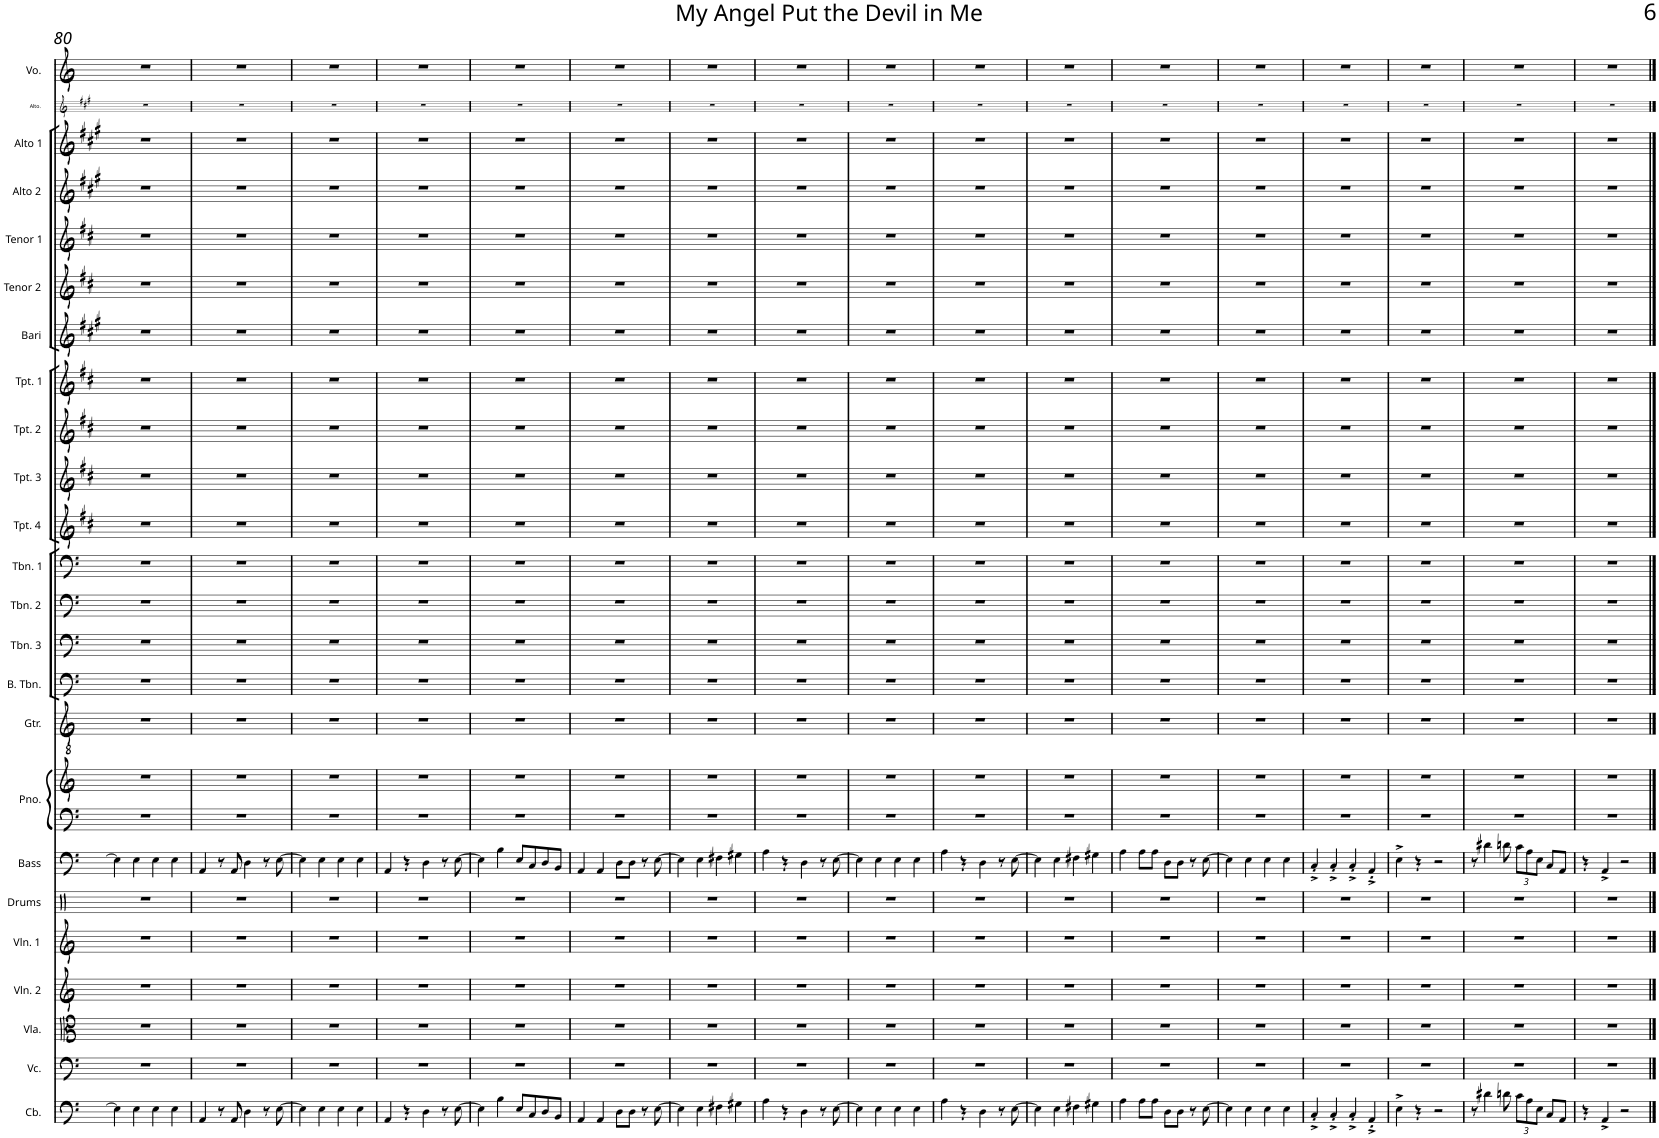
**kern	**kern	**kern	**kern	**kern	**kern	**kern	**kern	**kern	**kern	**kern	**kern	**kern	**kern	**kern	**kern	**kern	**kern	**kern	**kern	**kern	**kern	**kern	**kern	**kern
*part24	*part23	*part22	*part21	*part20	*part19	*part18	*part17	*part17	*part16	*part15	*part14	*part13	*part12	*part11	*part10	*part9	*part8	*part7	*part6	*part5	*part4	*part3	*part2	*part1
*staff25	*staff24	*staff23	*staff22	*staff21	*staff20	*staff19	*staff18	*staff17	*staff16	*staff15	*staff14	*staff13	*staff12	*staff11	*staff10	*staff9	*staff8	*staff7	*staff6	*staff5	*staff4	*staff3	*staff2	*staff1
*I"Contrabass (opt.)	*I"Violoncello (opt.)	*I"Viola  (opt.)	*I"Violin 2 (opt.)	*I"Violin 1 (opt.)	*I"Drums	*I"Bass	*I"Piano	*	*I"Guitar	*I"Bass Trombone	*I"Trombone 3	*I"Trombone 2	*I"Trombone 1	*I"Trumpet 4	*I"Trumpet 3	*I"Trumpet 2	*I"Trumpet 1	*I"Bari Sax	*I"Tenor Sax 2	*I"Tenor Sax 1	*I"Alto Sax 2	*I"Alto Sax 1	*I"Alto Sax (opt.)	*I"Voice
*I'Cb.	*I'Vc.	*I'Vla.	*I'Vln. 2	*I'Vln. 1	*I'Drums	*I'Bass	*I'Pno.	*	*I'Gtr.	*I'B. Tbn.	*I'Tbn. 3	*I'Tbn. 2	*I'Tbn. 1	*I'Tpt. 4	*I'Tpt. 3	*I'Tpt. 2	*I'Tpt. 1	*I'Bari	*I'Tenor 2	*I'Tenor 1	*I'Alto 2	*I'Alto 1	*I'Alto.	*I'Vo.
!!LO:PB:g=z
*clefF4	*clefF4	*clefC3	*clefG2	*clefG2	*clefX	*clefF4	*clefF4	*clefG2	*clefGv2	*clefF4	*clefF4	*clefF4	*clefF4	*clefG2	*clefG2	*clefG2	*clefG2	*clefG2	*clefG2	*clefG2	*clefG2	*clefG2	*clefG2	*clefG2
*Trd7c12	*	*	*	*	*	*Trd7c12	*	*	*	*	*	*	*	*Trd1c2	*Trd1c2	*Trd1c2	*Trd1c2	*Trd12c21	*Trd8c14	*Trd8c14	*Trd5c9	*Trd5c9	*Trd5c9	*
*k[]	*k[]	*k[]	*k[]	*k[]	*k[]	*k[]	*k[]	*k[]	*k[]	*k[]	*k[]	*k[]	*k[]	*k[f#c#]	*k[f#c#]	*k[f#c#]	*k[f#c#]	*k[f#c#g#]	*k[f#c#]	*k[f#c#]	*k[f#c#g#]	*k[f#c#g#]	*k[f#c#g#]	*k[]
*M4/4	*M4/4	*M4/4	*M4/4	*M4/4	*M4/4	*M4/4	*M4/4	*M4/4	*M4/4	*M4/4	*M4/4	*M4/4	*M4/4	*M4/4	*M4/4	*M4/4	*M4/4	*M4/4	*M4/4	*M4/4	*M4/4	*M4/4	*M4/4	*M4/4
=80	=80	=80	=80	=80	=80	=80	=80	=80	=80	=80	=80	=80	=80	=80	=80	=80	=80	=80	=80	=80	=80	=80	=80	=80
4E\]	1r	1r	1r	1r	1r	4E\]	1r	1r	1r	1r	1r	1r	1r	1r	1r	1r	1r	1r	1r	1r	1r	1r	1r	1r
4E\	.	.	.	.	.	4E\	.	.	.	.	.	.	.	.	.	.	.	.	.	.	.	.	.	.
4E\	.	.	.	.	.	4E\	.	.	.	.	.	.	.	.	.	.	.	.	.	.	.	.	.	.
4E\	.	.	.	.	.	4E\	.	.	.	.	.	.	.	.	.	.	.	.	.	.	.	.	.	.
=81	=81	=81	=81	=81	=81	=81	=81	=81	=81	=81	=81	=81	=81	=81	=81	=81	=81	=81	=81	=81	=81	=81	=81	=81
4AA/	1r	1r	1r	1r	1r	4AA/	1r	1r	1r	1r	1r	1r	1r	1r	1r	1r	1r	1r	1r	1r	1r	1r	1r	1r
8r	.	.	.	.	.	8r	.	.	.	.	.	.	.	.	.	.	.	.	.	.	.	.	.	.
8AA/	.	.	.	.	.	8AA/	.	.	.	.	.	.	.	.	.	.	.	.	.	.	.	.	.	.
4D\	.	.	.	.	.	4D\	.	.	.	.	.	.	.	.	.	.	.	.	.	.	.	.	.	.
8r	.	.	.	.	.	8r	.	.	.	.	.	.	.	.	.	.	.	.	.	.	.	.	.	.
[8E\	.	.	.	.	.	[8E\	.	.	.	.	.	.	.	.	.	.	.	.	.	.	.	.	.	.
=82	=82	=82	=82	=82	=82	=82	=82	=82	=82	=82	=82	=82	=82	=82	=82	=82	=82	=82	=82	=82	=82	=82	=82	=82
4E\]	1r	1r	1r	1r	1r	4E\]	1r	1r	1r	1r	1r	1r	1r	1r	1r	1r	1r	1r	1r	1r	1r	1r	1r	1r
4E\	.	.	.	.	.	4E\	.	.	.	.	.	.	.	.	.	.	.	.	.	.	.	.	.	.
4E\	.	.	.	.	.	4E\	.	.	.	.	.	.	.	.	.	.	.	.	.	.	.	.	.	.
4E\	.	.	.	.	.	4E\	.	.	.	.	.	.	.	.	.	.	.	.	.	.	.	.	.	.
=83	=83	=83	=83	=83	=83	=83	=83	=83	=83	=83	=83	=83	=83	=83	=83	=83	=83	=83	=83	=83	=83	=83	=83	=83
4AA/	1r	1r	1r	1r	1r	4AA/	1r	1r	1r	1r	1r	1r	1r	1r	1r	1r	1r	1r	1r	1r	1r	1r	1r	1r
4r	.	.	.	.	.	4r	.	.	.	.	.	.	.	.	.	.	.	.	.	.	.	.	.	.
4D\	.	.	.	.	.	4D\	.	.	.	.	.	.	.	.	.	.	.	.	.	.	.	.	.	.
8r	.	.	.	.	.	8r	.	.	.	.	.	.	.	.	.	.	.	.	.	.	.	.	.	.
[8E\	.	.	.	.	.	[8E\	.	.	.	.	.	.	.	.	.	.	.	.	.	.	.	.	.	.
=84	=84	=84	=84	=84	=84	=84	=84	=84	=84	=84	=84	=84	=84	=84	=84	=84	=84	=84	=84	=84	=84	=84	=84	=84
4E\]	1r	1r	1r	1r	1r	4E\]	1r	1r	1r	1r	1r	1r	1r	1r	1r	1r	1r	1r	1r	1r	1r	1r	1r	1r
4B\	.	.	.	.	.	4B\	.	.	.	.	.	.	.	.	.	.	.	.	.	.	.	.	.	.
8E/L	.	.	.	.	.	8E/L	.	.	.	.	.	.	.	.	.	.	.	.	.	.	.	.	.	.
8C/	.	.	.	.	.	8C/	.	.	.	.	.	.	.	.	.	.	.	.	.	.	.	.	.	.
8D/	.	.	.	.	.	8D/	.	.	.	.	.	.	.	.	.	.	.	.	.	.	.	.	.	.
8BB/J	.	.	.	.	.	8BB/J	.	.	.	.	.	.	.	.	.	.	.	.	.	.	.	.	.	.
=85	=85	=85	=85	=85	=85	=85	=85	=85	=85	=85	=85	=85	=85	=85	=85	=85	=85	=85	=85	=85	=85	=85	=85	=85
4AA/	1r	1r	1r	1r	1r	4AA/	1r	1r	1r	1r	1r	1r	1r	1r	1r	1r	1r	1r	1r	1r	1r	1r	1r	1r
4AA/	.	.	.	.	.	4AA/	.	.	.	.	.	.	.	.	.	.	.	.	.	.	.	.	.	.
8D\L	.	.	.	.	.	8D\L	.	.	.	.	.	.	.	.	.	.	.	.	.	.	.	.	.	.
8D\J	.	.	.	.	.	8D\J	.	.	.	.	.	.	.	.	.	.	.	.	.	.	.	.	.	.
8r	.	.	.	.	.	8r	.	.	.	.	.	.	.	.	.	.	.	.	.	.	.	.	.	.
[8E\	.	.	.	.	.	[8E\	.	.	.	.	.	.	.	.	.	.	.	.	.	.	.	.	.	.
=86	=86	=86	=86	=86	=86	=86	=86	=86	=86	=86	=86	=86	=86	=86	=86	=86	=86	=86	=86	=86	=86	=86	=86	=86
4E\]	1r	1r	1r	1r	1r	4E\]	1r	1r	1r	1r	1r	1r	1r	1r	1r	1r	1r	1r	1r	1r	1r	1r	1r	1r
4E\	.	.	.	.	.	4E\	.	.	.	.	.	.	.	.	.	.	.	.	.	.	.	.	.	.
4F#X\	.	.	.	.	.	4F#X\	.	.	.	.	.	.	.	.	.	.	.	.	.	.	.	.	.	.
4G#X\	.	.	.	.	.	4G#X\	.	.	.	.	.	.	.	.	.	.	.	.	.	.	.	.	.	.
=87	=87	=87	=87	=87	=87	=87	=87	=87	=87	=87	=87	=87	=87	=87	=87	=87	=87	=87	=87	=87	=87	=87	=87	=87
4A\	1r	1r	1r	1r	1r	4A\	1r	1r	1r	1r	1r	1r	1r	1r	1r	1r	1r	1r	1r	1r	1r	1r	1r	1r
4r	.	.	.	.	.	4r	.	.	.	.	.	.	.	.	.	.	.	.	.	.	.	.	.	.
4D\	.	.	.	.	.	4D\	.	.	.	.	.	.	.	.	.	.	.	.	.	.	.	.	.	.
8r	.	.	.	.	.	8r	.	.	.	.	.	.	.	.	.	.	.	.	.	.	.	.	.	.
[8E\	.	.	.	.	.	[8E\	.	.	.	.	.	.	.	.	.	.	.	.	.	.	.	.	.	.
=88	=88	=88	=88	=88	=88	=88	=88	=88	=88	=88	=88	=88	=88	=88	=88	=88	=88	=88	=88	=88	=88	=88	=88	=88
4E\]	1r	1r	1r	1r	1r	4E\]	1r	1r	1r	1r	1r	1r	1r	1r	1r	1r	1r	1r	1r	1r	1r	1r	1r	1r
4E\	.	.	.	.	.	4E\	.	.	.	.	.	.	.	.	.	.	.	.	.	.	.	.	.	.
4E\	.	.	.	.	.	4E\	.	.	.	.	.	.	.	.	.	.	.	.	.	.	.	.	.	.
4E\	.	.	.	.	.	4E\	.	.	.	.	.	.	.	.	.	.	.	.	.	.	.	.	.	.
=89	=89	=89	=89	=89	=89	=89	=89	=89	=89	=89	=89	=89	=89	=89	=89	=89	=89	=89	=89	=89	=89	=89	=89	=89
4A\	1r	1r	1r	1r	1r	4A\	1r	1r	1r	1r	1r	1r	1r	1r	1r	1r	1r	1r	1r	1r	1r	1r	1r	1r
4r	.	.	.	.	.	4r	.	.	.	.	.	.	.	.	.	.	.	.	.	.	.	.	.	.
4D\	.	.	.	.	.	4D\	.	.	.	.	.	.	.	.	.	.	.	.	.	.	.	.	.	.
8r	.	.	.	.	.	8r	.	.	.	.	.	.	.	.	.	.	.	.	.	.	.	.	.	.
[8E\	.	.	.	.	.	[8E\	.	.	.	.	.	.	.	.	.	.	.	.	.	.	.	.	.	.
=90	=90	=90	=90	=90	=90	=90	=90	=90	=90	=90	=90	=90	=90	=90	=90	=90	=90	=90	=90	=90	=90	=90	=90	=90
4E\]	1r	1r	1r	1r	1r	4E\]	1r	1r	1r	1r	1r	1r	1r	1r	1r	1r	1r	1r	1r	1r	1r	1r	1r	1r
4E\	.	.	.	.	.	4E\	.	.	.	.	.	.	.	.	.	.	.	.	.	.	.	.	.	.
4F#X\	.	.	.	.	.	4F#X\	.	.	.	.	.	.	.	.	.	.	.	.	.	.	.	.	.	.
4G#X\	.	.	.	.	.	4G#X\	.	.	.	.	.	.	.	.	.	.	.	.	.	.	.	.	.	.
=91	=91	=91	=91	=91	=91	=91	=91	=91	=91	=91	=91	=91	=91	=91	=91	=91	=91	=91	=91	=91	=91	=91	=91	=91
4A\	1r	1r	1r	1r	1r	4A\	1r	1r	1r	1r	1r	1r	1r	1r	1r	1r	1r	1r	1r	1r	1r	1r	1r	1r
8A\L	.	.	.	.	.	8A\L	.	.	.	.	.	.	.	.	.	.	.	.	.	.	.	.	.	.
8A\J	.	.	.	.	.	8A\J	.	.	.	.	.	.	.	.	.	.	.	.	.	.	.	.	.	.
8D\L	.	.	.	.	.	8D\L	.	.	.	.	.	.	.	.	.	.	.	.	.	.	.	.	.	.
8D\J	.	.	.	.	.	8D\J	.	.	.	.	.	.	.	.	.	.	.	.	.	.	.	.	.	.
8r	.	.	.	.	.	8r	.	.	.	.	.	.	.	.	.	.	.	.	.	.	.	.	.	.
[8E\	.	.	.	.	.	[8E\	.	.	.	.	.	.	.	.	.	.	.	.	.	.	.	.	.	.
=92	=92	=92	=92	=92	=92	=92	=92	=92	=92	=92	=92	=92	=92	=92	=92	=92	=92	=92	=92	=92	=92	=92	=92	=92
4E\]	1r	1r	1r	1r	1r	4E\]	1r	1r	1r	1r	1r	1r	1r	1r	1r	1r	1r	1r	1r	1r	1r	1r	1r	1r
4E\	.	.	.	.	.	4E\	.	.	.	.	.	.	.	.	.	.	.	.	.	.	.	.	.	.
4E\	.	.	.	.	.	4E\	.	.	.	.	.	.	.	.	.	.	.	.	.	.	.	.	.	.
4E\	.	.	.	.	.	4E\	.	.	.	.	.	.	.	.	.	.	.	.	.	.	.	.	.	.
=93	=93	=93	=93	=93	=93	=93	=93	=93	=93	=93	=93	=93	=93	=93	=93	=93	=93	=93	=93	=93	=93	=93	=93	=93
4C'^/	1r	1r	1r	1r	1r	4C'^/	1r	1r	1r	1r	1r	1r	1r	1r	1r	1r	1r	1r	1r	1r	1r	1r	1r	1r
4C'^/	.	.	.	.	.	4C'^/	.	.	.	.	.	.	.	.	.	.	.	.	.	.	.	.	.	.
4C'^/	.	.	.	.	.	4C'^/	.	.	.	.	.	.	.	.	.	.	.	.	.	.	.	.	.	.
4AA'^/	.	.	.	.	.	4AA'^/	.	.	.	.	.	.	.	.	.	.	.	.	.	.	.	.	.	.
=94	=94	=94	=94	=94	=94	=94	=94	=94	=94	=94	=94	=94	=94	=94	=94	=94	=94	=94	=94	=94	=94	=94	=94	=94
4E^\	1r	1r	1r	1r	1r	4E^\	1r	1r	1r	1r	1r	1r	1r	1r	1r	1r	1r	1r	1r	1r	1r	1r	1r	1r
4r	.	.	.	.	.	4r	.	.	.	.	.	.	.	.	.	.	.	.	.	.	.	.	.	.
2r	.	.	.	.	.	2r	.	.	.	.	.	.	.	.	.	.	.	.	.	.	.	.	.	.
=95	=95	=95	=95	=95	=95	=95	=95	=95	=95	=95	=95	=95	=95	=95	=95	=95	=95	=95	=95	=95	=95	=95	=95	=95
8r	1r	1r	1r	1r	1r	8r	1r	1r	1r	1r	1r	1r	1r	1r	1r	1r	1r	1r	1r	1r	1r	1r	1r	1r
4d#X\	.	.	.	.	.	4d#X\	.	.	.	.	.	.	.	.	.	.	.	.	.	.	.	.	.	.
8dn\	.	.	.	.	.	8dn\	.	.	.	.	.	.	.	.	.	.	.	.	.	.	.	.	.	.
*Xbrackettup	*	*	*	*	*	*Xbrackettup	*	*	*	*	*	*	*	*	*	*	*	*	*	*	*	*	*	*
12c\L	.	.	.	.	.	12c\L	.	.	.	.	.	.	.	.	.	.	.	.	.	.	.	.	.	.
12A\	.	.	.	.	.	12A\	.	.	.	.	.	.	.	.	.	.	.	.	.	.	.	.	.	.
12E\J	.	.	.	.	.	12E\J	.	.	.	.	.	.	.	.	.	.	.	.	.	.	.	.	.	.
8C/L	.	.	.	.	.	8C/L	.	.	.	.	.	.	.	.	.	.	.	.	.	.	.	.	.	.
8AA/J	.	.	.	.	.	8AA/J	.	.	.	.	.	.	.	.	.	.	.	.	.	.	.	.	.	.
=96	=96	=96	=96	=96	=96	=96	=96	=96	=96	=96	=96	=96	=96	=96	=96	=96	=96	=96	=96	=96	=96	=96	=96	=96
4r	1r	1r	1r	1r	1r	4r	1r	1r	1r	1r	1r	1r	1r	1r	1r	1r	1r	1r	1r	1r	1r	1r	1r	1r
4AA^/	.	.	.	.	.	4AA^/	.	.	.	.	.	.	.	.	.	.	.	.	.	.	.	.	.	.
2r	.	.	.	.	.	2r	.	.	.	.	.	.	.	.	.	.	.	.	.	.	.	.	.	.
==	==	==	==	==	==	==	==	==	==	==	==	==	==	==	==	==	==	==	==	==	==	==	==	==
*-	*-	*-	*-	*-	*-	*-	*-	*-	*-	*-	*-	*-	*-	*-	*-	*-	*-	*-	*-	*-	*-	*-	*-	*-
